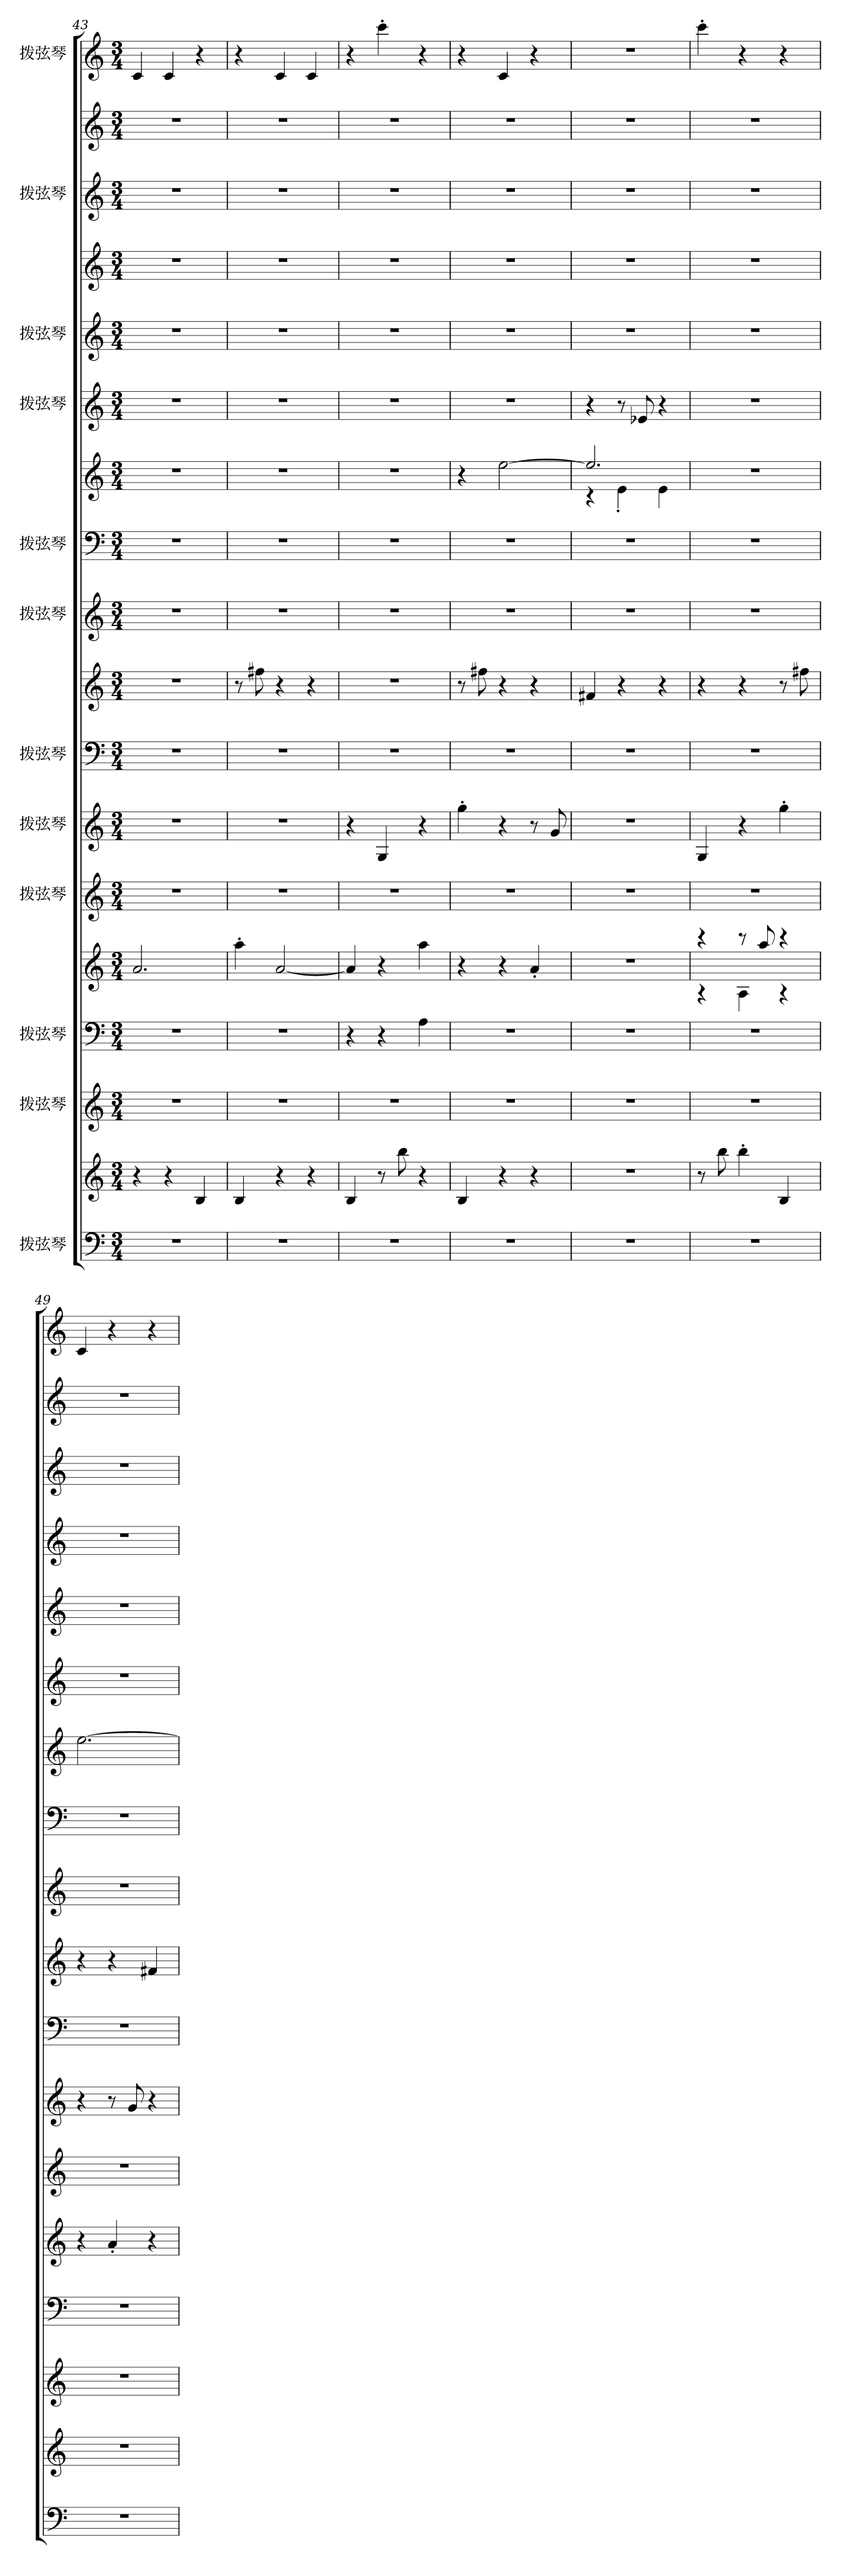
**kern	**kern	**kern	**kern	**kern	**kern	**kern	**kern	**kern	**kern	**kern	**kern	**kern	**kern	**kern	**kern	**kern	**kern
*part12	*part12	*part11	*part10	*part10	*part9	*part8	*part7	*part7	*part6	*part5	*part5	*part4	*part3	*part3	*part2	*part2	*part1
*staff18	*staff17	*staff16	*staff15	*staff14	*staff13	*staff12	*staff11	*staff10	*staff9	*staff8	*staff7	*staff6	*staff5	*staff4	*staff3	*staff2	*staff1
*I"拨弦琴	*	*I"拨弦琴	*I"拨弦琴	*	*I"拨弦琴	*I"拨弦琴	*I"拨弦琴	*	*I"拨弦琴	*I"拨弦琴	*	*I"拨弦琴	*I"拨弦琴	*	*I"拨弦琴	*	*I"拨弦琴
*clefF4	*clefG2	*clefG2	*clefF4	*clefG2	*clefG2	*clefG2	*clefF4	*clefG2	*clefG2	*clefF4	*clefG2	*clefG2	*clefG2	*clefG2	*clefG2	*clefG2	*clefG2
*k[]	*k[]	*k[]	*k[]	*k[]	*k[]	*k[]	*k[]	*k[]	*k[]	*k[]	*k[]	*k[]	*k[]	*k[]	*k[]	*k[]	*k[]
*M3/4	*M3/4	*M3/4	*M3/4	*M3/4	*M3/4	*M3/4	*M3/4	*M3/4	*M3/4	*M3/4	*M3/4	*M3/4	*M3/4	*M3/4	*M3/4	*M3/4	*M3/4
=43	=43	=43	=43	=43	=43	=43	=43	=43	=43	=43	=43	=43	=43	=43	=43	=43	=43
2.r	4r	2.r	2.r	2.a/	2.r	2.r	2.r	2.r	2.r	2.r	2.r	2.r	2.r	2.r	2.r	2.r	4c/
.	4r	.	.	.	.	.	.	.	.	.	.	.	.	.	.	.	4c/
.	4B/	.	.	.	.	.	.	.	.	.	.	.	.	.	.	.	4r
=44	=44	=44	=44	=44	=44	=44	=44	=44	=44	=44	=44	=44	=44	=44	=44	=44	=44
2.r	4B/	2.r	2.r	4aa'\	2.r	2.r	2.r	8r	2.r	2.r	2.r	2.r	2.r	2.r	2.r	2.r	4r
.	.	.	.	.	.	.	.	8ff#X\	.	.	.	.	.	.	.	.	.
.	4r	.	.	[2a/	.	.	.	4r	.	.	.	.	.	.	.	.	4c/
.	4r	.	.	.	.	.	.	4r	.	.	.	.	.	.	.	.	4c/
=45	=45	=45	=45	=45	=45	=45	=45	=45	=45	=45	=45	=45	=45	=45	=45	=45	=45
2.r	4B/	2.r	4r	4a/]	2.r	4r	2.r	2.r	2.r	2.r	2.r	2.r	2.r	2.r	2.r	2.r	4r
.	8r	.	4r	4r	.	4G/	.	.	.	.	.	.	.	.	.	.	4ccc'\
.	8bb\	.	.	.	.	.	.	.	.	.	.	.	.	.	.	.	.
.	4r	.	4A\	4aa\	.	4r	.	.	.	.	.	.	.	.	.	.	4r
!!LO:PB:g=z
=46	=46	=46	=46	=46	=46	=46	=46	=46	=46	=46	=46	=46	=46	=46	=46	=46	=46
2.r	4B/	2.r	2.r	4r	2.r	4gg'\	2.r	8r	2.r	2.r	4r	2.r	2.r	2.r	2.r	2.r	4r
.	.	.	.	.	.	.	.	8ff#X\	.	.	.	.	.	.	.	.	.
.	4r	.	.	4r	.	4r	.	4r	.	.	[2ee\	.	.	.	.	.	4c/
.	4r	.	.	4a'/	.	8r	.	4r	.	.	.	.	.	.	.	.	4r
.	.	.	.	.	.	8g/	.	.	.	.	.	.	.	.	.	.	.
=47	=47	=47	=47	=47	=47	=47	=47	=47	=47	=47	=47	=47	=47	=47	=47	=47	=47
*	*	*	*	*	*	*	*	*	*	*	*^	*	*	*	*	*	*
2.r	2.r	2.r	2.r	2.r	2.r	2.r	2.r	4f#X/	2.r	2.r	2.ee/]	4r	4r	2.r	2.r	2.r	2.r	2.r
.	.	.	.	.	.	.	.	4r	.	.	.	4e'\	8r	.	.	.	.	.
.	.	.	.	.	.	.	.	.	.	.	.	.	8e-X/	.	.	.	.	.
.	.	.	.	.	.	.	.	4r	.	.	.	4e\	4r	.	.	.	.	.
*	*	*	*	*	*	*	*	*	*	*	*v	*v	*	*	*	*	*	*
=48	=48	=48	=48	=48	=48	=48	=48	=48	=48	=48	=48	=48	=48	=48	=48	=48	=48
*	*	*	*	*^	*	*	*	*	*	*	*	*	*	*	*	*	*
2.r	8r	2.r	2.r	4r	4r	2.r	4G/	2.r	4r	2.r	2.r	2.r	2.r	2.r	2.r	2.r	2.r	4ccc'\
.	8bb\	.	.	.	.	.	.	.	.	.	.	.	.	.	.	.	.	.
.	4bb'\	.	.	8r	4A\	.	4r	.	4r	.	.	.	.	.	.	.	.	4r
.	.	.	.	8aa/	.	.	.	.	.	.	.	.	.	.	.	.	.	.
.	4B/	.	.	4r	4r	.	4gg'\	.	8r	.	.	.	.	.	.	.	.	4r
.	.	.	.	.	.	.	.	.	8ff#X\	.	.	.	.	.	.	.	.	.
*	*	*	*	*v	*v	*	*	*	*	*	*	*	*	*	*	*	*	*
=49	=49	=49	=49	=49	=49	=49	=49	=49	=49	=49	=49	=49	=49	=49	=49	=49	=49
2.r	2.r	2.r	2.r	4r	2.r	4r	2.r	4r	2.r	2.r	[2.ee\	2.r	2.r	2.r	2.r	2.r	4c/
.	.	.	.	4a'/	.	8r	.	4r	.	.	.	.	.	.	.	.	4r
.	.	.	.	.	.	8g/	.	.	.	.	.	.	.	.	.	.	.
.	.	.	.	4r	.	4r	.	4f#X/	.	.	.	.	.	.	.	.	4r
=	=	=	=	=	=	=	=	=	=	=	=	=	=	=	=	=	=
*-	*-	*-	*-	*-	*-	*-	*-	*-	*-	*-	*-	*-	*-	*-	*-	*-	*-
